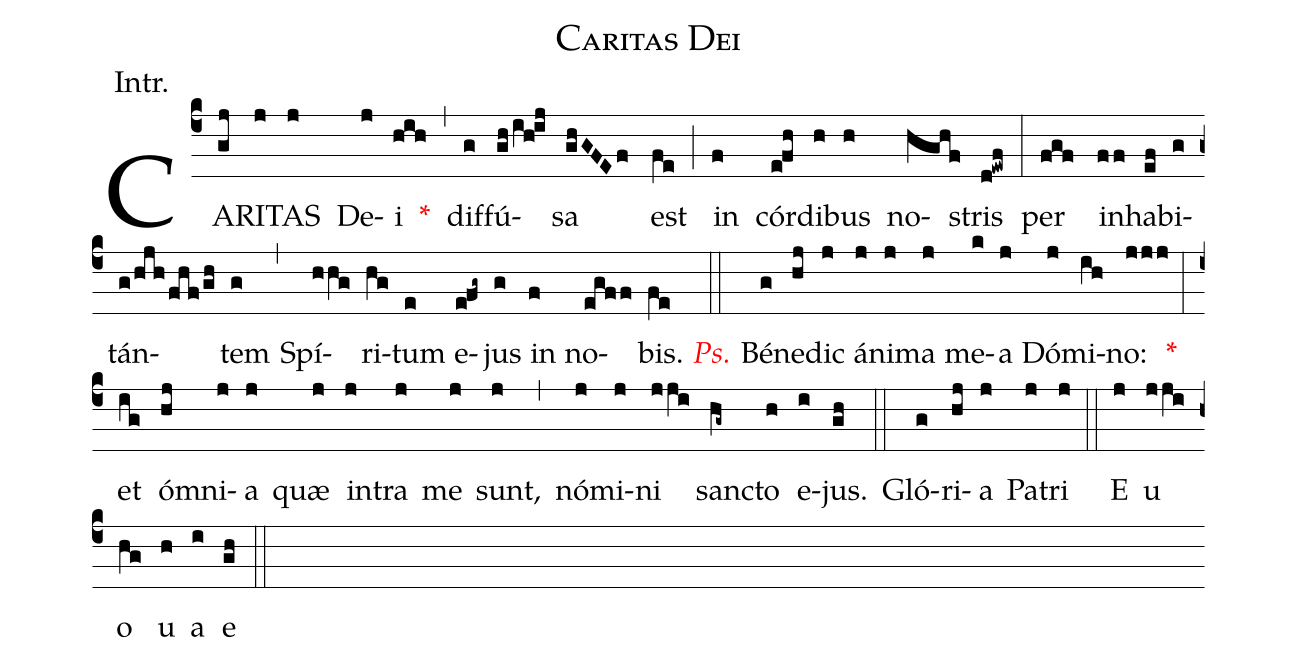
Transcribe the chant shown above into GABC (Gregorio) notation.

name:Caritas Dei;
annotation:Intr.;
mode:III.;
office-part:Introit;
%%
(c4) CA(gj)RI(j)TAS(j) De(j)i(hih) <v>\red{*}</v>(,) dif(g)fú(gh/ih!ij)sa(ghGFEf) est(fe) (;) in(f) cór(e!fh)di(h)bus(h) no(hghf)stris(d!ewf) (:) per(fgf) in(ff)ha(ef)bi(g)tán(g/hjh/fhf/gh)tem(g) (,) Spí(hhg)ri(hg)tum(e) e(e!fg~)jus(g) in(f) no(egff)bis.(fe) (::) <v>\redit{Ps.}</v> Bé(g)ne(hj)dic(j) á(j)ni(j)ma(j) me(k)a(j) Dó(j)mi(ih)no:(jjj) <v>\red{*}</v>(:) et(ig) ó(hj)mni(j)a(j) quæ(j) in(j)tra(j) me(j) sunt,(j) (,) nó(j)mi(j)ni(jji) san(hg~)cto(h) e(i)jus.(gh) (::) Gló(g)ri(hj)a(j) Pa(j)tri(j) (::) E(j) u(jji) o(hg) u(h) a(i) e(gh) (::)
